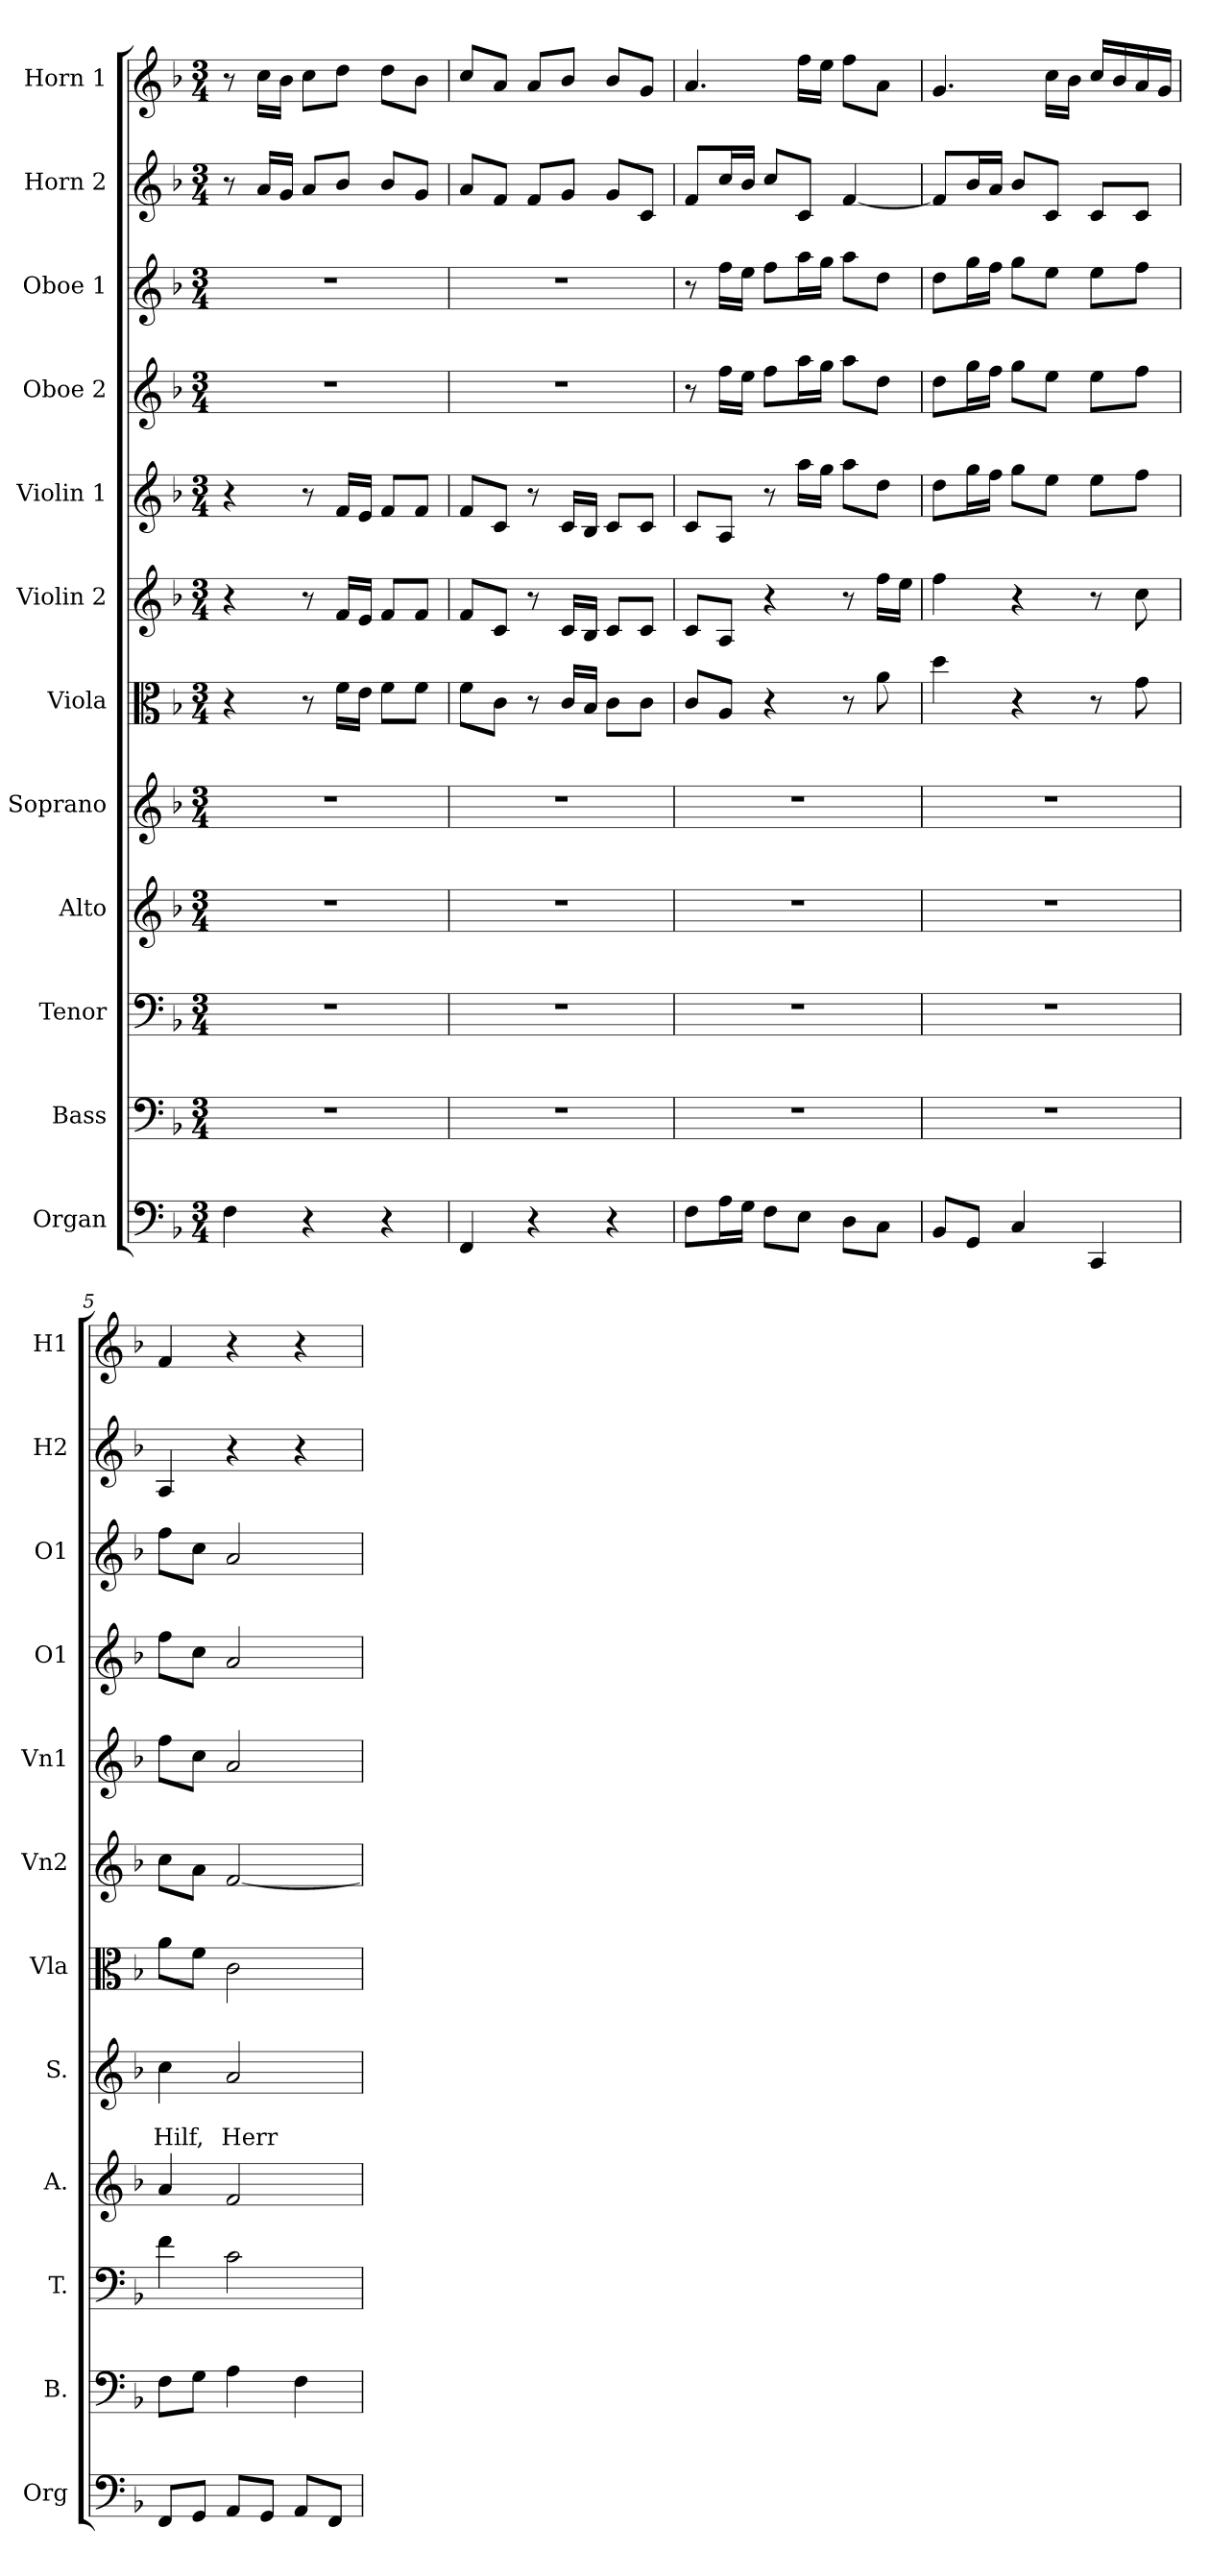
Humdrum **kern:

**kern	**kern	**kern	**kern	**kern	**text	**text	**kern	**kern	**kern	**kern	**kern	**kern	**kern
*part12	*part11	*part10	*part9	*part8	*part8	*part8	*part7	*part6	*part5	*part4	*part3	*part2	*part1
*staff12	*staff11	*staff10	*staff9	*staff8	*staff8	*staff8	*staff7	*staff6	*staff5	*staff4	*staff3	*staff2	*staff1
*I"Organ	*I"Bass	*I"Tenor	*I"Alto	*I"Soprano	*	*	*I"Viola	*I"Violin 2	*I"Violin 1	*I"Oboe 2	*I"Oboe 1	*I"Horn 2	*I"Horn 1
*I'Org	*I'B.	*I'T.	*I'A.	*I'S.	*	*	*I'Vla	*I'Vn2	*I'Vn1	*I'O1	*I'O1	*I'H2	*I'H1
*clefF4	*clefF4	*clefF4	*clefG2	*clefG2	*	*	*clefC3	*clefG2	*clefG2	*clefG2	*clefG2	*clefG2	*clefG2
*k[b-]	*k[b-]	*k[b-]	*k[b-]	*k[b-]	*	*	*k[b-]	*k[b-]	*k[b-]	*k[b-]	*k[b-]	*k[b-]	*k[b-]
*F:	*F:	*F:	*F:	*F:	*	*	*F:	*F:	*F:	*F:	*F:	*F:	*F:
*M3/4	*M3/4	*M3/4	*M3/4	*M3/4	*	*	*M3/4	*M3/4	*M3/4	*M3/4	*M3/4	*M3/4	*M3/4
=1	=1	=1	=1	=1	=1	=1	=1	=1	=1	=1	=1	=1	=1
4F\	2.r	2.r	2.r	2.r	.	.	4r	4r	4r	2.r	2.r	8r	8r
.	.	.	.	.	.	.	.	.	.	.	.	16a/LL	16cc\LL
.	.	.	.	.	.	.	.	.	.	.	.	16g/JJ	16b-\JJ
4r	.	.	.	.	.	.	8r	8r	8r	.	.	8a/L	8cc\L
.	.	.	.	.	.	.	16f\LL	16f/LL	16f/LL	.	.	8b-/J	8dd\J
.	.	.	.	.	.	.	16e\JJ	16e/JJ	16e/JJ	.	.	.	.
4r	.	.	.	.	.	.	8f\L	8f/L	8f/L	.	.	8b-/L	8dd\L
.	.	.	.	.	.	.	8f\J	8f/J	8f/J	.	.	8g/J	8b-\J
=2	=2	=2	=2	=2	=2	=2	=2	=2	=2	=2	=2	=2	=2
4FF/	2.r	2.r	2.r	2.r	.	.	8f\L	8f/L	8f/L	2.r	2.r	8a/L	8cc/L
.	.	.	.	.	.	.	8c\J	8c/J	8c/J	.	.	8f/J	8a/J
4r	.	.	.	.	.	.	8r	8r	8r	.	.	8f/L	8a/L
.	.	.	.	.	.	.	16c/LL	16c/LL	16c/LL	.	.	8g/J	8b-/J
.	.	.	.	.	.	.	16B-/JJ	16B-/JJ	16B-/JJ	.	.	.	.
4r	.	.	.	.	.	.	8c\L	8c/L	8c/L	.	.	8g/L	8b-/L
.	.	.	.	.	.	.	8c\J	8c/J	8c/J	.	.	8c/J	8g/J
=3	=3	=3	=3	=3	=3	=3	=3	=3	=3	=3	=3	=3	=3
8F\L	2.r	2.r	2.r	2.r	.	.	8c/L	8c/L	8c/L	8r	8r	8f/L	4.a/
16A\L	.	.	.	.	.	.	8A/J	8A/J	8A/J	16ff\LL	16ff\LL	16cc/L	.
16G\JJ	.	.	.	.	.	.	.	.	.	16ee\JJ	16ee\JJ	16b-/JJ	.
8F\L	.	.	.	.	.	.	4r	4r	8r	8ff\L	8ff\L	8cc/L	.
8E\J	.	.	.	.	.	.	.	.	16aa\LL	16aa\L	16aa\L	8c/J	16ff\LL
.	.	.	.	.	.	.	.	.	16gg\JJ	16gg\JJ	16gg\JJ	.	16ee\JJ
8D\L	.	.	.	.	.	.	8r	8r	8aa\L	8aa\L	8aa\L	[4f/	8ff\L
8C\J	.	.	.	.	.	.	8a\	16ff\LL	8dd\J	8dd\J	8dd\J	.	8a\J
.	.	.	.	.	.	.	.	16ee\JJ	.	.	.	.	.
=4	=4	=4	=4	=4	=4	=4	=4	=4	=4	=4	=4	=4	=4
8BB-/L	2.r	2.r	2.r	2.r	.	.	4dd\	4ff\	8dd\L	8dd\L	8dd\L	8f/L]	4.g/
8GG/J	.	.	.	.	.	.	.	.	16gg\L	16gg\L	16gg\L	16b-/L	.
.	.	.	.	.	.	.	.	.	16ff\JJ	16ff\JJ	16ff\JJ	16a/JJ	.
4C/	.	.	.	.	.	.	4r	4r	8gg\L	8gg\L	8gg\L	8b-/L	.
.	.	.	.	.	.	.	.	.	8ee\J	8ee\J	8ee\J	8c/J	16cc\LL
.	.	.	.	.	.	.	.	.	.	.	.	.	16b-\JJ
4CC/	.	.	.	.	.	.	8r	8r	8ee\L	8ee\L	8ee\L	8c/L	16cc/LL
.	.	.	.	.	.	.	.	.	.	.	.	.	16b-/
.	.	.	.	.	.	.	8g\	8cc\	8ff\J	8ff\J	8ff\J	8c/J	16a/
.	.	.	.	.	.	.	.	.	.	.	.	.	16g/JJ
!!LO:PB:g=z
=5	=5	=5	=5	=5	=5	=5	=5	=5	=5	=5	=5	=5	=5
8FF/L	8F\L	4f\	4a/	4cc\	.	Hilf,	8a\L	8cc\L	8ff\L	8ff\L	8ff\L	4A/	4f/
8GG/J	8G\J	.	.	.	.	.	8f\J	8a\J	8cc\J	8cc\J	8cc\J	.	.
8AA/L	4A\	2c\	2f/	2a/	.	Herr	2c\	[2f/	2a/	2a/	2a/	4r	4r
8GG/J	.	.	.	.	.	.	.	.	.	.	.	.	.
8AA/L	4F\	.	.	.	.	.	.	.	.	.	.	4r	4r
8FF/J	.	.	.	.	.	.	.	.	.	.	.	.	.
=	=	=	=	=	=	=	=	=	=	=	=	=	=
*-	*-	*-	*-	*-	*-	*-	*-	*-	*-	*-	*-	*-	*-
